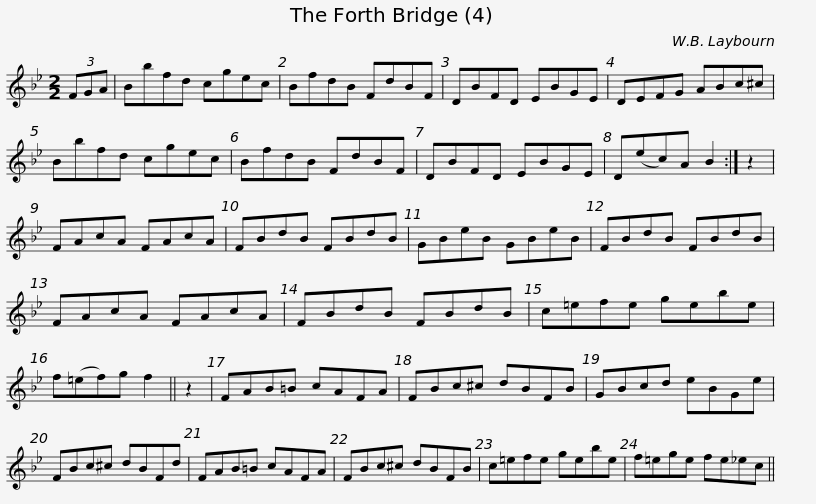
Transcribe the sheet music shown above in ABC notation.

X:1
L:1/8
M:2/2
I:linebreak $
K:Bb
V:1 treble
V:1
 (3FGA | Bbfd cgec | BfdB FdBF | DBFD EBGE | DEFG ABc^c | %5
 Bbfd cgec |$ BfdB FdBF | DBFD EBGE | D(ec)A B2 :| z2 | %10
 FAcA FAcA | FBdB FBdB |$ GBeB GBeB | FBdB FBdB | FAcA FAcA | %15
 FBdB FBdB | c=efe gebe | f(=ef)g f2 ||$ z2 | FAB=B cAFA | %20
 FBc^c dBFB | GBcd eBGe | FBc^c dBFd | FAB=B cAFA |$ FBc^c dBFB | %25
 c=efe gebe | f=ege fe_ec || %27
